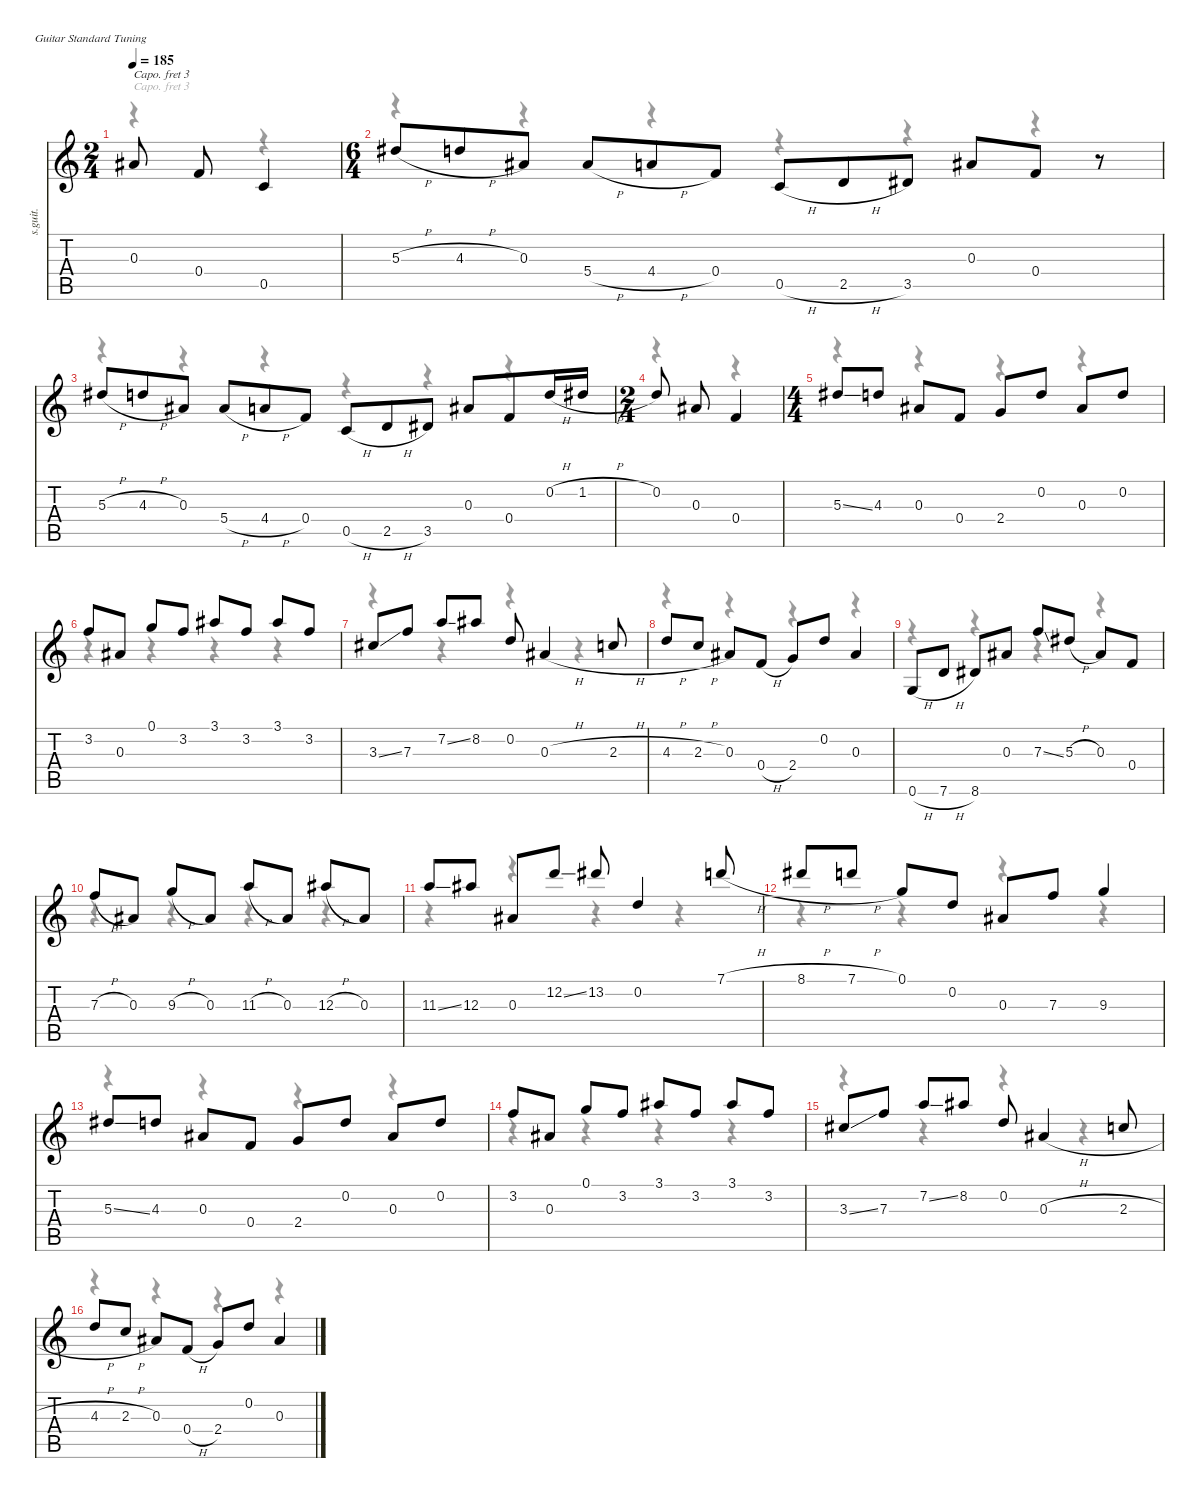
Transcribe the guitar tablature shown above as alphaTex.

\defaultSystemsLayout 4
\hideDynamics
\bracketExtendMode nobrackets
\otherSystemsTrackNameOrientation horizontal
\track ("Track 1" "s.guit.") {instrument acousticguitarsteel}
\staff {score tabs}
\capo 3
\tuning (E4 B3 G3 D3 A2 E2)
\voice
\ts (2 4)
\beaming (8 1 1 1 1)
\tempo 185
\clef g2
\ks c
0.3{acc #}.8{dy f beam Up} 0.4.8{beam Up} 0.5.4{beam Up} |
\ts (6 4)
\beaming (8 3 3 3 3)
5.3{h acc #}.8{beam Up} 4.3{h}.8{beam Up} 0.3{acc #}.8{beam Up} 5.4{h acc #}.8{beam Up} 4.4{h}.8{beam Up} 0.4.8{beam Up} 0.5{h}.8{beam Up} 2.5{h}.8{beam Up} 3.5{acc #}.8{beam Up} 0.3{acc #}.8{beam Up} 0.4.8{beam Up} r.8{beam Up} |
5.3{h acc #}.8{beam Up} 4.3{h}.8{beam Up} 0.3{acc #}.8{beam Up} 5.4{h acc #}.8{beam Up} 4.4{h}.8{beam Up} 0.4.8{beam Up} 0.5{h}.8{beam Up} 2.5{h}.8{beam Up} 3.5{acc #}.8{beam Up} 0.3{acc #}.8{beam Up} 0.4.8{beam Up} 0.2{h}.16{beam Up} 1.2{h acc #}.16{beam Up} |
\ts (2 4)
\beaming (8 1 1 1 1)
0.2.8{beam Up} 0.3{acc #}.8{beam Up} 0.4.4{beam Up} |
\ts (4 4)
\beaming (8 2 2 2 2)
5.3{ss acc #}.8{beam Up} 4.3.8{beam Up} 0.3{acc #}.8{beam Up} 0.4.8{beam Up} 2.4.8{beam Up} 0.2.8{beam Up} 0.3{acc #}.8{beam Up} 0.2.8{beam Up} |
3.2.8{beam Up} 0.3{acc #}.8{beam Up} 0.1.8{beam Up} 3.2.8{beam Up} 3.1{acc #}.8{beam Up} 3.2.8{beam Up} 3.1{acc #}.8{beam Up} 3.2.8{beam Up} |
3.3{ss acc #}.8{beam Up} 7.3.8{beam Up} 7.2{ss}.8{beam Up} 8.2{acc #}.8{beam Up} 0.2.8{beam Up} 0.3{h acc #}.4{beam Up} 2.3{h}.8{beam Up} |
4.3{h}.8{beam Up} 2.3{h}.8{beam Up} 0.3{acc #}.8{beam Up} 0.4{h}.8{beam Up} 2.4.8{beam Up} 0.2.8{beam Up} 0.3{acc #}.4{beam Up} |
0.6{h}.8{beam Up} 7.6{h}.8{beam Up} 8.6{acc #}.8{beam Up} 0.3{acc #}.8{beam Up} 7.3{ss}.8{beam Up} 5.3{h acc #}.8{beam Up} 0.3{acc #}.8{beam Up} 0.4.8{beam Up} |
7.3{h}.8{beam Up} 0.3{acc #}.8{beam Up} 9.3{h}.8{beam Up} 0.3{acc #}.8{beam Up} 11.3{h}.8{beam Up} 0.3{acc #}.8{beam Up} 12.3{h acc #}.8{beam Up} 0.3{acc #}.8{beam Up} |
11.3{ss}.8{beam Up} 12.3{acc #}.8{beam Up} 0.3{acc #}.8{beam Up} 12.2{ss}.8{beam Up} 13.2{acc #}.8{beam Up} 0.2.4{beam Up} 7.1{h}.8{beam Up} |
8.1{h acc #}.8{beam Up} 7.1{h}.8{beam Up} 0.1.8{beam Up} 0.2.8{beam Up} 0.3{acc #}.8{beam Up} 7.3.8{beam Up} 9.3.4{beam Up} |
5.3{ss acc #}.8{beam Up} 4.3.8{beam Up} 0.3{acc #}.8{beam Up} 0.4.8{beam Up} 2.4.8{beam Up} 0.2.8{beam Up} 0.3{acc #}.8{beam Up} 0.2.8{beam Up} |
3.2.8{beam Up} 0.3{acc #}.8{beam Up} 0.1.8{beam Up} 3.2.8{beam Up} 3.1{acc #}.8{beam Up} 3.2.8{beam Up} 3.1{acc #}.8{beam Up} 3.2.8{beam Up} |
3.3{ss acc #}.8{beam Up} 7.3.8{beam Up} 7.2{ss}.8{beam Up} 8.2{acc #}.8{beam Up} 0.2.8{beam Up} 0.3{h acc #}.4{beam Up} 2.3{h}.8{beam Up} |
4.3{h}.8{beam Up} 2.3{h}.8{beam Up} 0.3{acc #}.8{beam Up} 0.4{h}.8{beam Up} 2.4.8{beam Up} 0.2.8{beam Up} 0.3{acc #}.4{beam Up}
\voice
\clef g2
\ottava regular
\simile none
\ks c
r.4{dy mf beam Down} r.4{beam Down} |
r.4{beam Down} r.4{beam Down} r.4{beam Down} r.4{beam Down} r.4{beam Down} r.4{beam Down} |
r.4{beam Down} r.4{beam Down} r.4{beam Down} r.4{beam Down} r.4{beam Down} r.4{beam Down} |
r.4{beam Down} r.4{beam Down} |
r.4{beam Down} r.4{beam Down} r.4{beam Down} r.4{beam Down} |
r.4{beam Down} r.4{beam Down} r.4{beam Down} r.4{beam Down} |
r.4{beam Down} r.4{beam Down} r.4{beam Down} r.4{beam Down} |
r.4{beam Down} r.4{beam Down} r.4{beam Down} r.4{beam Down} |
r.4{beam Down} r.4{beam Down} r.4{beam Down} r.4{beam Down} |
r.4{beam Down} r.4{beam Down} r.4{beam Down} r.4{beam Down} |
r.4{beam Down} r.4{beam Down} r.4{beam Down} r.4{beam Down} |
r.4{beam Down} r.4{beam Down} r.4{beam Down} r.4{beam Down} |
r.4{beam Down} r.4{beam Down} r.4{beam Down} r.4{beam Down} |
r.4{beam Down} r.4{beam Down} r.4{beam Down} r.4{beam Down} |
r.4{beam Down} r.4{beam Down} r.4{beam Down} r.4{beam Down} |
r.4{beam Down} r.4{beam Down} r.4{beam Down} r.4{beam Down}
